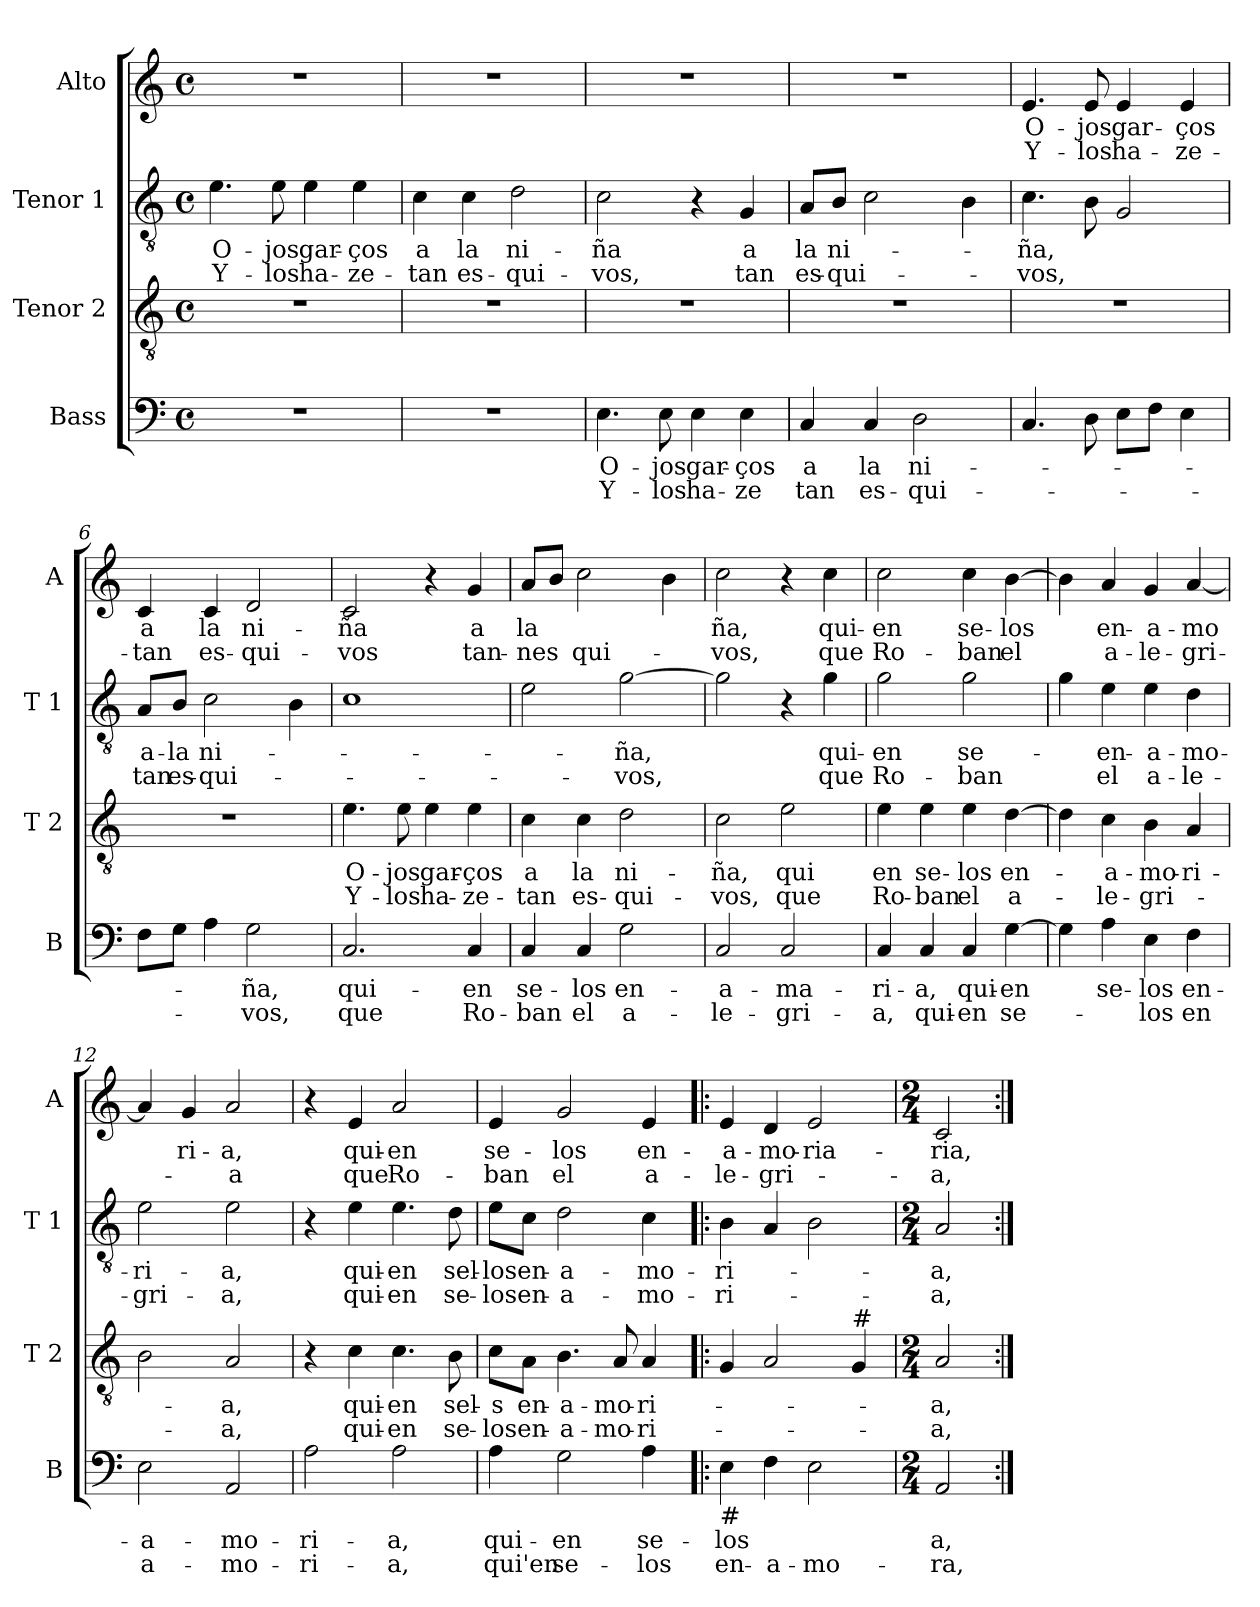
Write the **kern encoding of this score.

**kern	**text	**text	**kern	**text	**text	**kern	**text	**text	**kern	**text	**text
*part4	*part4	*part4	*part3	*part3	*part3	*part2	*part2	*part2	*part1	*part1	*part1
*staff4	*staff4	*staff4	*staff3	*staff3	*staff3	*staff2	*staff2	*staff2	*staff1	*staff1	*staff1
*I"Bass	*	*	*I"Tenor 2	*	*	*I"Tenor 1	*	*	*I"Alto	*	*
*I'B	*	*	*I'T 2	*	*	*I'T 1	*	*	*I'A	*	*
*clefF4	*	*	*clefGv2	*	*	*clefGv2	*	*	*clefG2	*	*
*k[]	*	*	*k[]	*	*	*k[]	*	*	*k[]	*	*
*C:	*	*	*C:	*	*	*C:	*	*	*C:	*	*
*M4/4	*	*	*M4/4	*	*	*M4/4	*	*	*M4/4	*	*
*met(c)	*	*	*met(c)	*	*	*met(c)	*	*	*met(c)	*	*
=1	=1	=1	=1	=1	=1	=1	=1	=1	=1	=1	=1
!	!	!	!	!	!	!	!LO:LY:b	!LO:LY:b	!	!	!
1r	.	.	1r	.	.	4.e\	O-	Y-	1r	.	.
!	!	!	!	!	!	!	!LO:LY:b	!LO:LY:b	!	!	!
.	.	.	.	.	.	8e\	-jos	-los	.	.	.
!	!	!	!	!	!	!	!LO:LY:b	!LO:LY:b	!	!	!
.	.	.	.	.	.	4e\	gar-	ha-	.	.	.
!	!	!	!	!	!	!	!LO:LY:b	!LO:LY:b	!	!	!
.	.	.	.	.	.	4e\	-ços	-ze-	.	.	.
=2	=2	=2	=2	=2	=2	=2	=2	=2	=2	=2	=2
!	!	!	!	!	!	!	!LO:LY:b	!LO:LY:b	!	!	!
1r	.	.	1r	.	.	4c\	a	-tan	1r	.	.
!	!	!	!	!	!	!	!LO:LY:b	!LO:LY:b	!	!	!
.	.	.	.	.	.	4c\	la	es-	.	.	.
!	!	!	!	!	!	!	!LO:LY:b	!LO:LY:b	!	!	!
.	.	.	.	.	.	2d\	ni-	-qui-	.	.	.
=3	=3	=3	=3	=3	=3	=3	=3	=3	=3	=3	=3
!	!LO:LY:b	!LO:LY:b	!	!	!	!	!LO:LY:b	!LO:LY:b	!	!	!
4.E\	O-	Y-	1r	.	.	2c\	-ña	-vos,	1r	.	.
!	!LO:LY:b	!LO:LY:b	!	!	!	!	!	!	!	!	!
8E\	-jos	-los	.	.	.	.	.	.	.	.	.
!	!LO:LY:b	!LO:LY:b	!	!	!	!	!	!	!	!	!
4E\	gar-	ha-	.	.	.	4r	.	.	.	.	.
!	!LO:LY:b	!LO:LY:b	!	!	!	!	!LO:LY:b	!LO:LY:b	!	!	!
4E\	-ços	-ze	.	.	.	4G/	a	tan	.	.	.
=4	=4	=4	=4	=4	=4	=4	=4	=4	=4	=4	=4
!	!LO:LY:b	!LO:LY:b	!	!	!	!	!LO:LY:b	!LO:LY:b	!	!	!
4C/	a	tan	1r	.	.	8A/L	la	es-	1r	.	.
!	!	!	!	!	!	!	!LO:LY:b	!LO:LY:b	!	!	!
.	.	.	.	.	.	8B/J	ni-	-qui-	.	.	.
!	!LO:LY:b	!LO:LY:b	!	!	!	!	!	!	!	!	!
4C/	la	es-	.	.	.	2c\	.	.	.	.	.
!	!LO:LY:b	!LO:LY:b	!	!	!	!	!	!	!	!	!
2D\	ni-	-qui-	.	.	.	.	.	.	.	.	.
.	.	.	.	.	.	4B\	.	.	.	.	.
=5	=5	=5	=5	=5	=5	=5	=5	=5	=5	=5	=5
!	!	!	!	!	!	!	!LO:LY:b	!LO:LY:b	!	!LO:LY:b	!LO:LY:b
4.C/	.	.	1r	.	.	4.c\	-ña,	-vos,	4.e/	O-	Y-
!	!	!	!	!	!	!	!	!	!	!LO:LY:b	!LO:LY:b
8D\	.	.	.	.	.	8B\	.	.	8e/	-jos	-los
!	!	!	!	!	!	!	!	!	!	!LO:LY:b	!LO:LY:b
8E\L	.	.	.	.	.	2G/	.	.	4e/	gar-	ha-
8F\J	.	.	.	.	.	.	.	.	.	.	.
!	!	!	!	!	!	!	!	!	!	!LO:LY:b	!LO:LY:b
4E\	.	.	.	.	.	.	.	.	4e/	-ços	-ze-
!!LO:LB:g=z
=6	=6	=6	=6	=6	=6	=6	=6	=6	=6	=6	=6
!	!	!	!	!	!	!	!LO:LY:b	!LO:LY:b	!	!LO:LY:b	!LO:LY:b
8F\L	.	.	1r	.	.	8A/L	a-	tan	4c/	a	-tan
!	!	!	!	!	!	!	!LO:LY:b	!LO:LY:b	!	!	!
8G\J	.	.	.	.	.	8B/J	-la	es-	.	.	.
!	!	!	!	!	!	!	!LO:LY:b	!LO:LY:b	!	!LO:LY:b	!LO:LY:b
4A\	.	.	.	.	.	2c\	ni-	-qui-	4c/	la	es-
!	!LO:LY:b	!LO:LY:b	!	!	!	!	!	!	!	!LO:LY:b	!LO:LY:b
2G\	-ña,	-vos,	.	.	.	.	.	.	2d/	ni-	-qui-
.	.	.	.	.	.	4B\	.	.	.	.	.
=7	=7	=7	=7	=7	=7	=7	=7	=7	=7	=7	=7
!	!LO:LY:b	!LO:LY:b	!	!LO:LY:b	!LO:LY:b	!	!	!	!	!LO:LY:b	!LO:LY:b
2.C/	qui-	que	4.e\	O-	Y-	1c	.	.	2c/	-ña	-vos
!	!	!	!	!LO:LY:b	!LO:LY:b	!	!	!	!	!	!
.	.	.	8e\	-jos	-los	.	.	.	.	.	.
!	!	!	!	!LO:LY:b	!LO:LY:b	!	!	!	!	!	!
.	.	.	4e\	gar-	ha-	.	.	.	4r	.	.
!	!LO:LY:b	!LO:LY:b	!	!LO:LY:b	!LO:LY:b	!	!	!	!	!LO:LY:b	!LO:LY:b
4C/	-en	Ro-	4e\	-ços	-ze-	.	.	.	4g/	a	tan-
=8	=8	=8	=8	=8	=8	=8	=8	=8	=8	=8	=8
!	!LO:LY:b	!LO:LY:b	!	!LO:LY:b	!LO:LY:b	!	!	!	!	!LO:LY:b	!LO:LY:b
4C/	se-	-ban	4c\	a	-tan	2e\	.	.	8a/L	la	-nes
.	.	.	.	.	.	.	.	.	8b/J	.	.
!	!LO:LY:b	!LO:LY:b	!	!LO:LY:b	!LO:LY:b	!	!	!	!	!	!LO:LY:b
4C/	-los	el	4c\	la	es-	.	.	.	2cc\	.	qui-
!	!LO:LY:b	!LO:LY:b	!	!LO:LY:b	!LO:LY:b	!	!LO:LY:b	!LO:LY:b	!	!	!
2G\	en-	a-	2d\	ni-	-qui-	[2g\	-ña,	-vos,	.	.	.
.	.	.	.	.	.	.	.	.	4b\	.	.
=9	=9	=9	=9	=9	=9	=9	=9	=9	=9	=9	=9
!	!LO:LY:b	!LO:LY:b	!	!LO:LY:b	!LO:LY:b	!	!	!	!	!LO:LY:b	!LO:LY:b
2C/	-a-	-le-	2c\	-ña,	-vos,	2g\]	.	.	2cc\	-ña,	-vos,
!	!LO:LY:b	!LO:LY:b	!	!LO:LY:b	!LO:LY:b	!	!	!	!	!	!
2C/	-ma-	-gri-	2e\	qui	que	4r	.	.	4r	.	.
!	!	!	!	!	!	!	!LO:LY:b	!LO:LY:b	!	!LO:LY:b	!LO:LY:b
.	.	.	.	.	.	4g\	qui-	que	4cc\	qui-	que
=10	=10	=10	=10	=10	=10	=10	=10	=10	=10	=10	=10
!	!LO:LY:b	!LO:LY:b	!	!LO:LY:b	!LO:LY:b	!	!LO:LY:b	!LO:LY:b	!	!LO:LY:b	!LO:LY:b
4C/	-ri-	-a,	4e\	en	Ro-	2g\	-en	Ro-	2cc\	-en	Ro-
!	!LO:LY:b	!LO:LY:b	!	!LO:LY:b	!LO:LY:b	!	!	!	!	!	!
4C/	-a,	qui-	4e\	se-	-ban	.	.	.	.	.	.
!	!LO:LY:b	!LO:LY:b	!	!LO:LY:b	!LO:LY:b	!	!LO:LY:b	!LO:LY:b	!	!LO:LY:b	!LO:LY:b
4C/	qui-	-en	4e\	-los	el	2g\	se-	-ban	4cc\	se-	-ban
!	!LO:LY:b	!LO:LY:b	!	!LO:LY:b	!LO:LY:b	!	!	!	!	!LO:LY:b	!LO:LY:b
[4G\	-en	se-	[4d\	en-	a-	.	.	.	[4b\	-los	el
!!LO:PB:g=z
=11	=11	=11	=11	=11	=11	=11	=11	=11	=11	=11	=11
4G\]	.	.	4d\]	.	.	4g\	.	.	4b\]	.	.
!	!LO:LY:b	!	!	!LO:LY:b	!LO:LY:b	!	!LO:LY:b	!LO:LY:b	!	!LO:LY:b	!LO:LY:b
4A\	se-	.	4c\	-a-	-le-	4e\	en-	el	4a/	en-	a-
!	!LO:LY:b	!LO:LY:b	!	!LO:LY:b	!LO:LY:b	!	!LO:LY:b	!LO:LY:b	!	!LO:LY:b	!LO:LY:b
4E\	-los	-los	4B\	-mo-	-gri-	4e\	-a-	a-	4g/	-a-	-le-
!	!LO:LY:b	!LO:LY:b	!	!LO:LY:b	!	!	!LO:LY:b	!LO:LY:b	!	!LO:LY:b	!LO:LY:b
4F\	en-	en	4A/	-ri-	.	4d\	-mo-	-le-	[4a/	-mo	-gri-
=12	=12	=12	=12	=12	=12	=12	=12	=12	=12	=12	=12
!	!LO:LY:b	!LO:LY:b	!	!	!	!	!LO:LY:b	!LO:LY:b	!	!	!
2E\	-a-	a-	2B\	.	.	2e\	-ri-	-gri-	4a/]	.	.
!	!	!	!	!	!	!	!	!	!	!LO:LY:b	!
.	.	.	.	.	.	.	.	.	4g/	ri-	.
!	!LO:LY:b	!LO:LY:b	!	!LO:LY:b	!LO:LY:b	!	!LO:LY:b	!LO:LY:b	!	!LO:LY:b	!LO:LY:b
2AA/	-mo-	-mo-	2A/	-a,	-a,	2e\	-a,	-a,	2a/	-a,	-a
=13	=13	=13	=13	=13	=13	=13	=13	=13	=13	=13	=13
!	!LO:LY:b	!LO:LY:b	!	!	!	!	!	!	!	!	!
2A\	-ri-	-ri-	4r	.	.	4r	.	.	4r	.	.
!	!	!	!	!LO:LY:b	!LO:LY:b	!	!LO:LY:b	!LO:LY:b	!	!LO:LY:b	!LO:LY:b
.	.	.	4c\	qui-	qui-	4e\	qui-	qui-	4e/	qui-	que
!	!LO:LY:b	!LO:LY:b	!	!LO:LY:b	!LO:LY:b	!	!LO:LY:b	!LO:LY:b	!	!LO:LY:b	!LO:LY:b
2A\	-a,	-a,	4.c\	-en	-en	4.e\	-en	-en	2a/	-en	Ro-
!	!	!	!	!LO:LY:b	!LO:LY:b	!	!LO:LY:b	!LO:LY:b	!	!	!
.	.	.	8B\	sel-	se-	8d\	sel-	se-	.	.	.
=14	=14	=14	=14	=14	=14	=14	=14	=14	=14	=14	=14
!	!LO:LY:b	!LO:LY:b	!	!LO:LY:b	!LO:LY:b	!	!LO:LY:b	!LO:LY:b	!	!LO:LY:b	!LO:LY:b
4A\	qui-	qui'en	8c\L	-s	-los	8e\L	-los	-los	4e/	se-	-ban
!	!	!	!	!LO:LY:b	!LO:LY:b	!	!LO:LY:b	!LO:LY:b	!	!	!
.	.	.	8A\J	en-	en-	8c\J	en-	en-	.	.	.
!	!LO:LY:b	!LO:LY:b	!	!LO:LY:b	!LO:LY:b	!	!LO:LY:b	!LO:LY:b	!	!LO:LY:b	!LO:LY:b
2G\	-en	se-	4.B\	-a-	-a-	2d\	-a-	-a-	2g/	-los	el
!	!	!	!	!LO:LY:b	!LO:LY:b	!	!	!	!	!	!
.	.	.	8A/	-mo-	-mo-	.	.	.	.	.	.
!	!LO:LY:b	!LO:LY:b	!	!LO:LY:b	!LO:LY:b	!	!LO:LY:b	!LO:LY:b	!	!LO:LY:b	!LO:LY:b
4A\	se-	-los	4A/	-ri-	-ri-	4c\	-mo-	-mo-	4e/	en-	a-
=15!|:	=15!|:	=15!|:	=15!|:	=15!|:	=15!|:	=15!|:	=15!|:	=15!|:	=15!|:	=15!|:	=15!|:
!LO:TX:b:t=#	!	!	!	!	!	!	!	!	!	!	!
!	!LO:LY:b	!LO:LY:b	!	!	!	!	!LO:LY:b	!LO:LY:b	!	!LO:LY:b	!LO:LY:b
4E\	-los	en-	4G/	.	.	4B\	-ri-	-ri-	4e/	-a-	-le-
!	!	!LO:LY:b	!	!	!	!	!	!	!	!LO:LY:b	!LO:LY:b
4F\	.	-a-	2A/	.	.	4A/	.	.	4d/	-mo-	-gri-
!	!	!LO:LY:b	!	!	!	!	!	!	!	!LO:LY:b	!
2E\	.	-mo-	.	.	.	2B\	.	.	2e/	-ria-	.
!	!	!	!LO:TX:a:t=#	!	!	!	!	!	!	!	!
.	.	.	4G/	.	.	.	.	.	.	.	.
!!LO:LB:g=z
=16	=16	=16	=16	=16	=16	=16	=16	=16	=16	=16	=16
*M2/4	*	*	*M2/4	*	*	*M2/4	*	*	*M2/4	*	*
!	!LO:LY:b	!LO:LY:b	!	!LO:LY:b	!LO:LY:b	!	!LO:LY:b	!LO:LY:b	!	!LO:LY:b	!LO:LY:b
2AA/	a,	-ra,	2A/	-a,	-a,	2A/	-a,	-a,	2c/	-ria,	-a,
=:|!	=:|!	=:|!	=:|!	=:|!	=:|!	=:|!	=:|!	=:|!	=:|!	=:|!	=:|!
*-	*-	*-	*-	*-	*-	*-	*-	*-	*-	*-	*-
